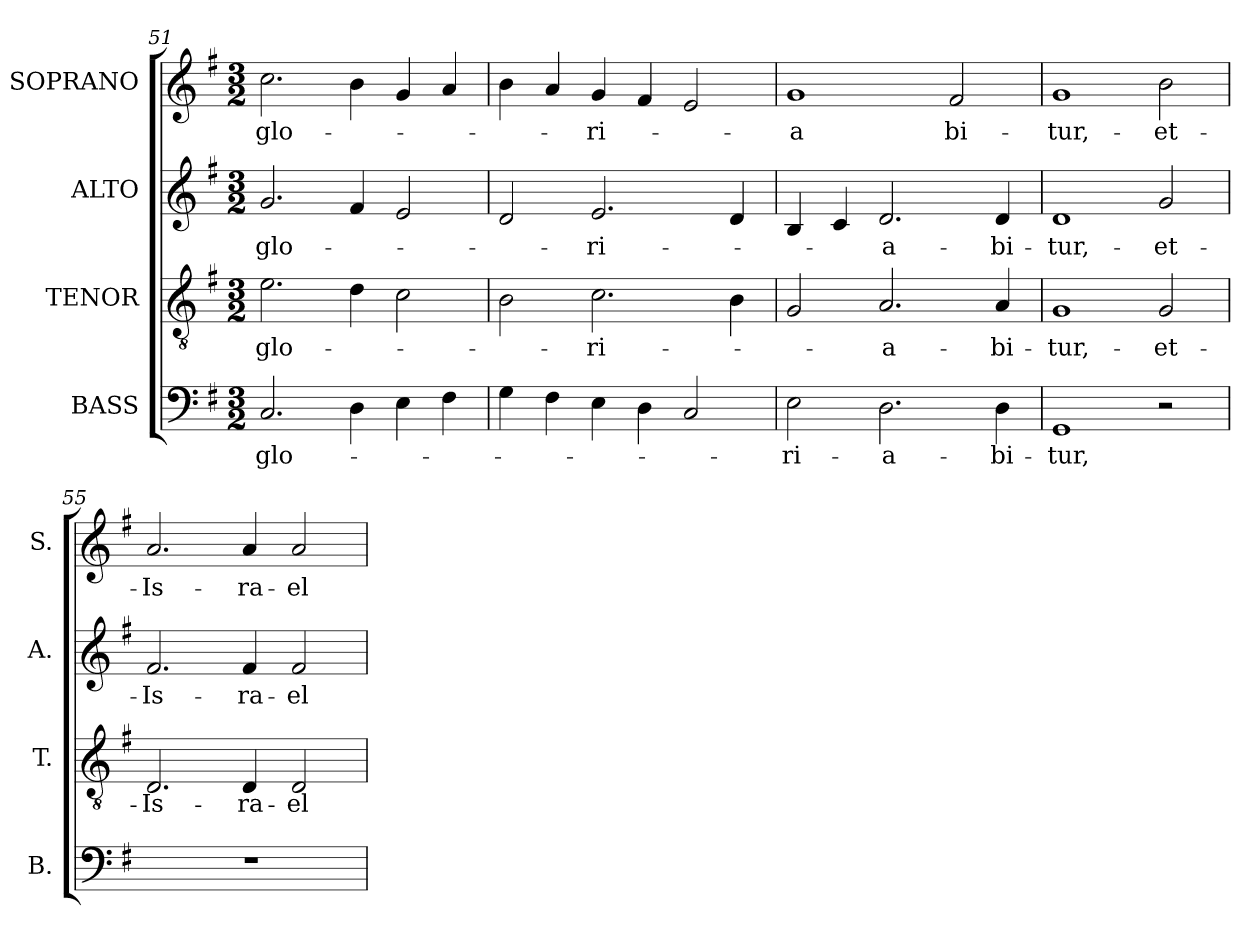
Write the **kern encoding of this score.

**kern	**text	**kern	**text	**kern	**text	**kern	**text
*part4	*part4	*part3	*part3	*part2	*part2	*part1	*part1
*staff4	*staff4	*staff3	*staff3	*staff2	*staff2	*staff1	*staff1
*I"BASS	*	*I"TENOR	*	*I"ALTO	*	*I"SOPRANO	*
*I'B.	*	*I'T.	*	*I'A.	*	*I'S.	*
*clefF4	*	*clefGv2	*	*clefG2	*	*clefG2	*
*	*	*ITrd7c12	*	*	*	*	*
*k[f#]	*	*k[f#]	*	*k[f#]	*	*k[f#]	*
*G:	*	*G:	*	*G:	*	*G:	*
*M3/2	*	*M3/2	*	*M3/2	*	*M3/2	*
=51	=51	=51	=51	=51	=51	=51	=51
!	!LO:LY:b:color=#000000	!	!	!	!	!	!
!	!	!	!LO:LY:b:color=#000000	!	!	!	!
!	!	!	!	!	!LO:LY:b:color=#000000	!	!
!	!	!	!	!	!	!	!LO:LY:b:color=#000000
2.Ci/	-glo-	2.Ei\	-glo-	2.gi/	-glo-	2.cci\	-glo-
4Di\	.	4Di\	.	4f#i/	.	4bi\	.
4Ei\	.	2Ci\	.	2ei/	.	4gi/	.
4F#i\	.	.	.	.	.	4ai/	.
=52	=52	=52	=52	=52	=52	=52	=52
4Gi\	.	2BBi\	.	2di/	.	4bi\	.
4F#i\	.	.	.	.	.	4ai/	.
!	!	!	!LO:LY:b:color=#000000	!	!	!	!
!	!	!	!	!	!LO:LY:b:color=#000000	!	!
!	!	!	!	!	!	!	!LO:LY:b:color=#000000
4Ei\	.	2.Ci\	-ri-	2.ei/	-ri-	4gi/	-ri-
4Di\	.	.	.	.	.	4f#i/	.
2Ci/	.	.	.	.	.	2ei/	.
.	.	4BBi\	.	4di/	.	.	.
=53	=53	=53	=53	=53	=53	=53	=53
!	!LO:LY:b:color=#000000	!	!	!	!	!	!
!	!	!	!	!	!	!	!LO:LY:b:color=#000000
2Ei\	-ri-	2GGi/	.	4Bi/	.	1gi	-a
.	.	.	.	4ci/	.	.	.
!	!LO:LY:b:color=#000000	!	!	!	!	!	!
!	!	!	!LO:LY:b:color=#000000	!	!	!	!
!	!	!	!	!	!LO:LY:b:color=#000000	!	!
2.Di\	-a-	2.AAi/	-a-	2.di/	-a-	.	.
!	!	!	!	!	!	!	!LO:LY:b:color=#000000
.	.	.	.	.	.	2f#i/	bi-
!	!LO:LY:b:color=#000000	!	!	!	!	!	!
!	!	!	!LO:LY:b:color=#000000	!	!	!	!
!	!	!	!	!	!LO:LY:b:color=#000000	!	!
4Di\	-bi-	4AAi/	-bi-	4di/	-bi-	.	.
=54	=54	=54	=54	=54	=54	=54	=54
!	!LO:LY:b:color=#000000	!	!	!	!	!	!
!	!	!	!LO:LY:b:color=#000000	!	!	!	!
!	!	!	!	!	!LO:LY:b:color=#000000	!	!
!	!	!	!	!	!	!	!LO:LY:b:color=#000000
1GGi	-tur,-	1GGi	-tur,-	1di	-tur,-	1gi	-tur,-
!	!	!	!LO:LY:b:color=#000000	!	!	!	!
!	!	!	!	!	!LO:LY:b:color=#000000	!	!
!	!	!	!	!	!	!	!LO:LY:b:color=#000000
2r	.	2GGi/	-et-	2gi/	-et-	2bi\	-et-
=55	=55	=55	=55	=55	=55	=55	=55
!LO:N:vis=1	!	!	!	!	!	!	!
!	!	!	!LO:LY:b:color=#000000	!	!	!	!
!	!	!	!	!	!LO:LY:b:color=#000000	!	!
!	!	!	!	!	!	!	!LO:LY:b:color=#000000
1.r	.	2.DDi/	-Is-	2.f#i/	-Is-	2.ai/	-Is-
!	!	!	!LO:LY:b:color=#000000	!	!	!	!
!	!	!	!	!	!LO:LY:b:color=#000000	!	!
!	!	!	!	!	!	!	!LO:LY:b:color=#000000
.	.	4DDi/	-ra-	4f#i/	-ra-	4ai/	-ra-
!	!	!	!LO:LY:b:color=#000000	!	!	!	!
!	!	!	!	!	!LO:LY:b:color=#000000	!	!
!	!	!	!	!	!	!	!LO:LY:b:color=#000000
.	.	2DDi/	-el-	2f#i/	-el-	2ai/	-el-
=	=	=	=	=	=	=	=
*-	*-	*-	*-	*-	*-	*-	*-
